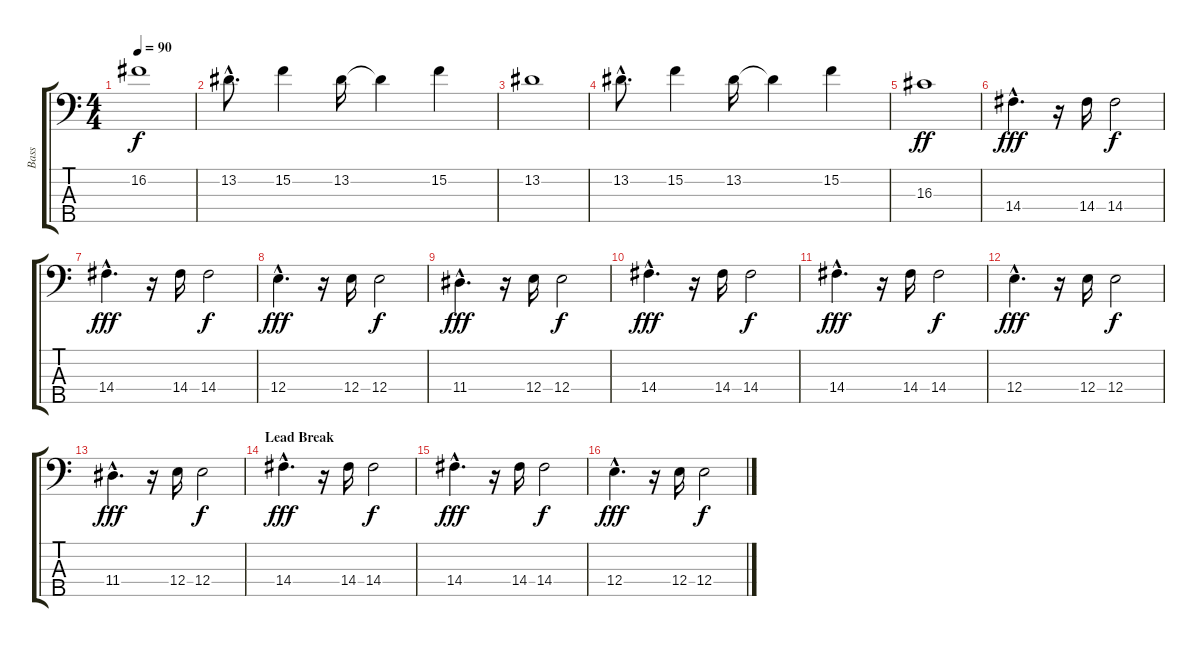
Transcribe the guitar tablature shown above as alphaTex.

\track ("Bass" "Bass") {instrument fretlessbass}
\staff {score tabs}
\tuning (G2 D2 A1 E1 B0) {hide}
\ts (4 4)
\tempo 90
\clef f4
\ks c
16.2.1{dy f} |
13.2{hac}.8{d} 15.2.4 13.2.16 13.2{t}.4 15.2.4 |
13.2.1 |
13.2{hac}.8{d} 15.2.4 13.2.16 13.2{t}.4 15.2.4 |
16.3.1{dy ff} |
14.4{hac}.4{d dy fff} r.16 14.4.16 14.4.2{dy f} |
14.4{hac}.4{d dy fff} r.16 14.4.16 14.4.2{dy f} |
12.4{hac}.4{d dy fff} r.16 12.4.16 12.4.2{dy f} |
11.4{hac}.4{d dy fff} r.16 12.4.16 12.4.2{dy f} |
14.4{hac}.4{d dy fff} r.16 14.4.16 14.4.2{dy f} |
14.4{hac}.4{d dy fff} r.16 14.4.16 14.4.2{dy f} |
12.4{hac}.4{d dy fff} r.16 12.4.16 12.4.2{dy f} |
11.4{hac}.4{d dy fff} r.16 12.4.16 12.4.2{dy f} |
\section ("" "Lead Break")
14.4{hac}.4{d dy fff} r.16 14.4.16 14.4.2{dy f} |
14.4{hac}.4{d dy fff} r.16 14.4.16 14.4.2{dy f} |
12.4{hac}.4{d dy fff} r.16 12.4.16 12.4.2{dy f}
